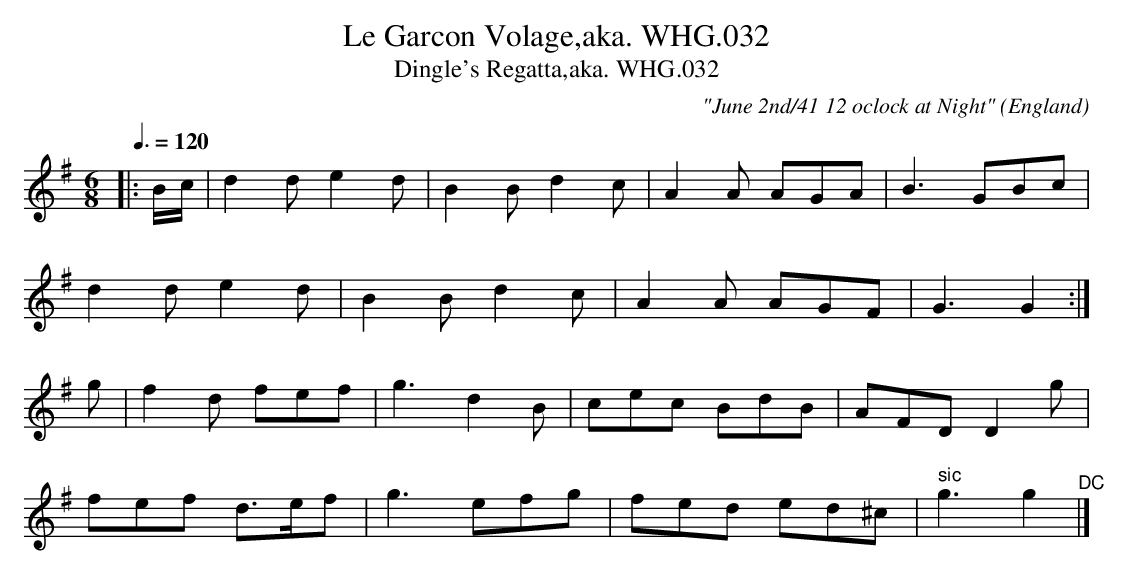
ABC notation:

X:1
T:Le Garcon Volage,aka. WHG.032
T:Dingle's Regatta,aka. WHG.032
O:England
C:"June 2nd/41 12 oclock at Night"
M:6/8
L:1/8
Q:3/8=120
K:G
|:B/c/|d2d e2d|B2B d2c|A2A AGA|B3 GBc|
d2d e2d|B2B d2c|A2A AGF|G3 G2:|
g|f2d fef|g3 d2B|cec BdB|AFD D2g|
fef d>ef|g3 efg|fed ed^c|" sic"g3 g2"^DC"|]
